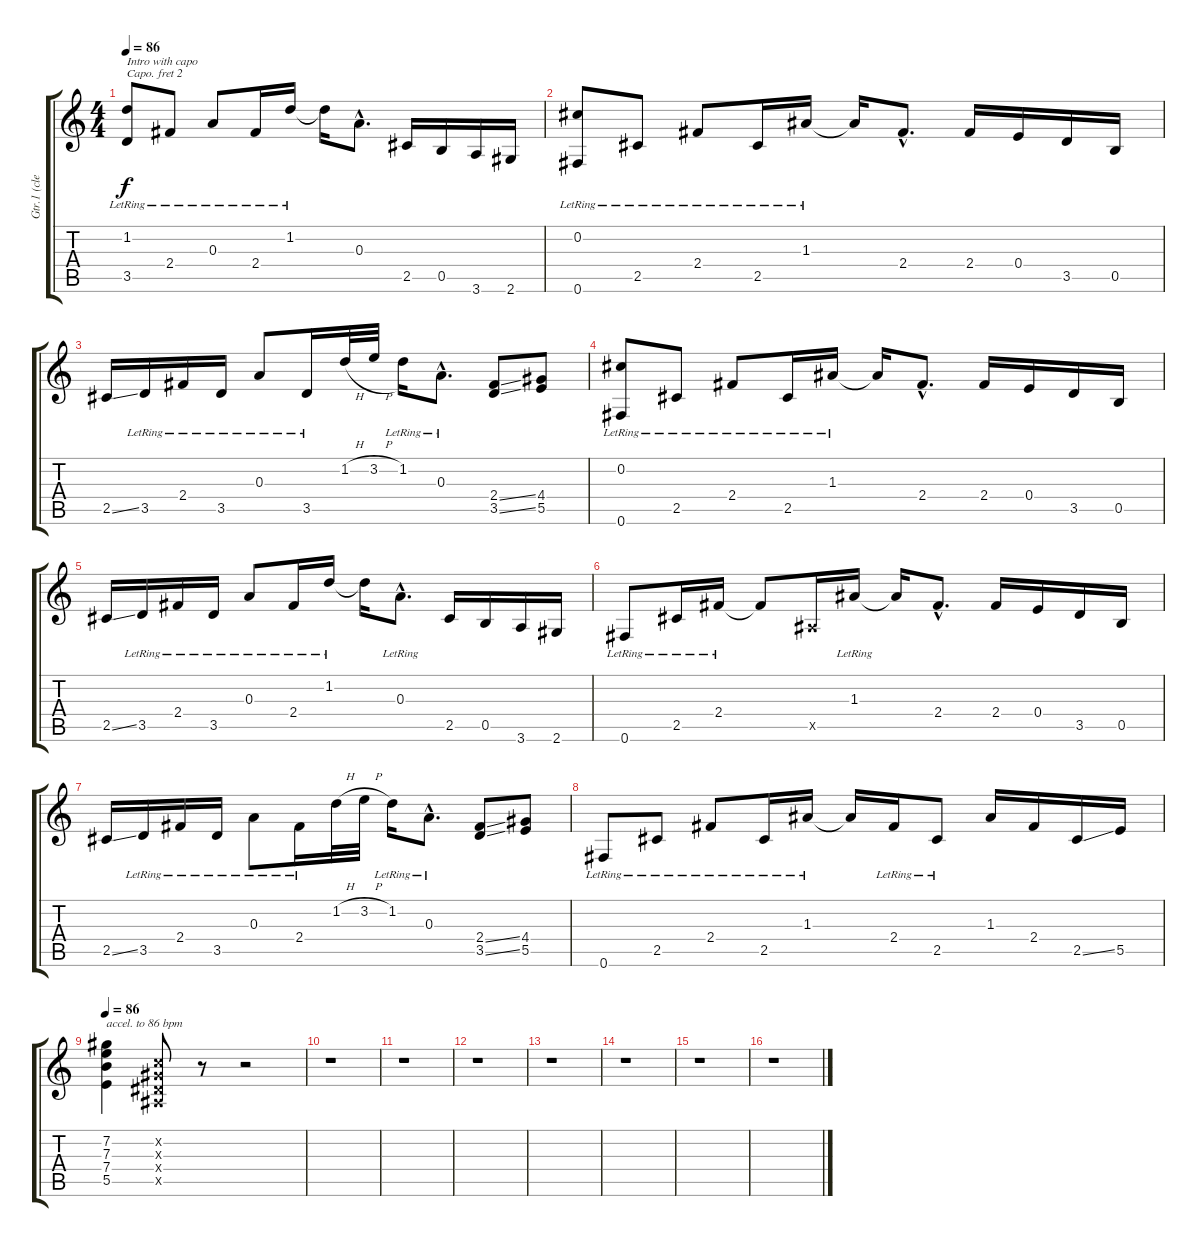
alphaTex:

\track ("Gtr.1 (clean)" "Gtr.1 (cle") {instrument electricguitarclean}
\staff {score tabs}
\capo 2
\tuning (E4 B3 G3 D3 A2 E2) {hide}
\ts (4 4)
\tempo 86
\tempo 68
\tempo 86
\clef g2
\ks c
(1.2{lr} 3.5{lr}).8{txt "Intro with capo" dy f instrument electricguitarclean} 2.4{lr}.8 0.3{lr}.8 2.4{lr}.16 1.2{lr}.16 1.2{t}.16 0.3{hac}.8{d} 2.5.16 0.5.16 3.6.16 2.6.16 |
(0.2{lr} 0.6{lr}).8 2.5{lr}.8 2.4{lr}.8 2.5{lr}.16 1.3{lr}.16 1.3{t}.16 2.4{hac}.8{d} 2.4.16 0.4.16 3.5.16 0.5.16 |
2.5{ss}.16 3.5{lr}.16 2.4{lr}.16 3.5{lr}.16 0.3{lr}.8 3.5{lr}.16 1.2{h}.32 3.2{h}.32 1.2{lr}.16 0.3{hac lr}.8{d} (2.4{ss} 3.5{ss}).8 (4.4 5.5).8 |
(0.2{lr} 0.6{lr}).8 2.5{lr}.8 2.4{lr}.8 2.5{lr}.16 1.3{lr}.16 1.3{t}.16 2.4{hac}.8{d} 2.4.16 0.4.16 3.5.16 0.5.16 |
2.5{ss}.16 3.5{lr}.16 2.4{lr}.16 3.5{lr}.16 0.3{lr}.8 2.4{lr}.16 1.2{lr}.16 1.2{t}.16 0.3{hac lr}.8{d} 2.5.16 0.5.16 3.6.16 2.6.16 |
0.6{lr}.8 2.5{lr}.16 2.4{lr}.16 2.4{t}.8 -1.5{x}.16 1.3{lr}.16 1.3{t}.16 2.4{hac}.8{d} 2.4.16 0.4.16 3.5.16 0.5.16 |
2.5{ss}.16 3.5{lr}.16 2.4{lr}.16 3.5{lr}.16 0.3{lr}.8 2.4{lr}.16 1.2{h}.32 3.2{h}.32 1.2{lr}.16 0.3{hac lr}.8{d} (2.4{ss} 3.5{ss}).8 (4.4 5.5).8 |
0.6{lr}.8 2.5{lr}.8 2.4{lr}.8 2.5{lr}.16 1.3{lr}.16 1.3{t}.16 2.4{lr}.16 2.5{lr}.8 1.3.16 2.4.16 2.5{ss}.16 5.5.16 |
\tempo 86
(7.2 7.3 7.4 5.5).4{txt "accel. to 86 bpm"} (-1.2{x} -1.3{x} -1.4{x} -1.5{x}).8 r.8 r.2 |
r.1 |
r.1 |
r.1 |
r.1 |
r.1 |
r.1 |
r.1
